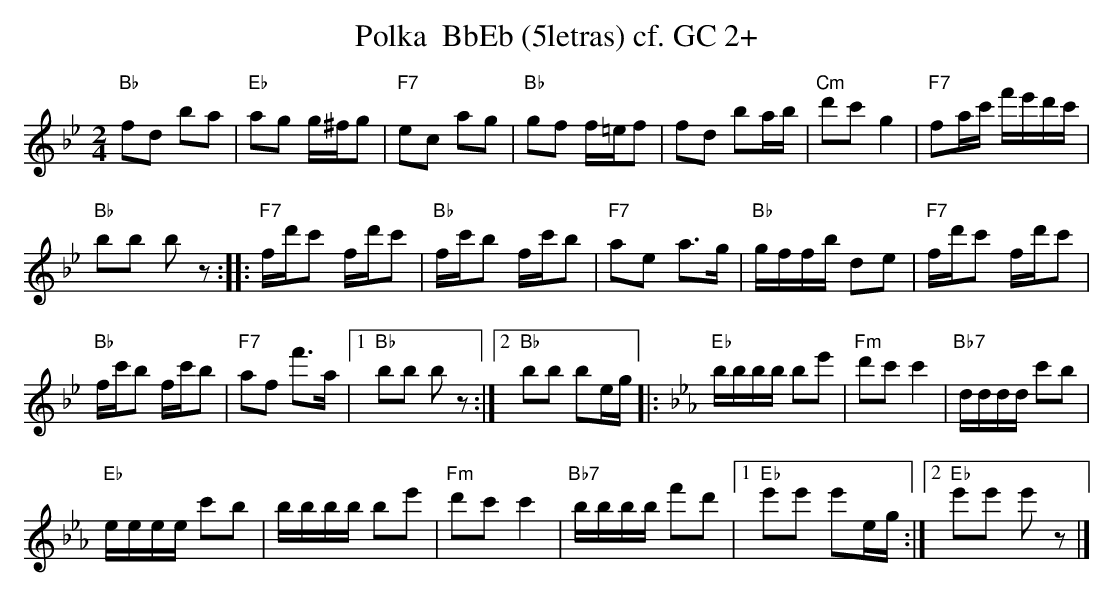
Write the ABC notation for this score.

X:1
T:Polka  BbEb (5letras) cf. GC 2+
M:2/4
L:1/16
K:Bbmaj%%MIDI gchordon
"Bb"f2d2 b2a2 | "Eb"a2g2 g^fg2 | "F7"e2c2 a2g2 | "Bb"g2f2 f=ef2 | f2d2 b2ab | "Cm"d'2c'2g4 | "F7"f2ac' f'e'd'c' |
"Bb"b2b2 b2z2 :: "F7"fd'c'2 fd'c'2 | "Bb"fc'b2 fc'b2 | "F7"a2e2 a3g | "Bb"gffb d2e2 | "F7"fd'c'2 fd'c'2 |
"Bb"fc'b2 fc'b2 | "F7"a2f2 f'3a |1 "Bb"b2b2 b2z2 :|2 "Bb"b2b2 b2eg |: [K:Ebmaj] "Eb"bbbb b2e'2 | "Fm"d'2c'2c'4 | "Bb7"dddd c'2b2 |
"Eb"eeee c'2b2 | bbbb b2e'2 | "Fm"d'2c'2c'4 | "Bb7"bbbb f'2d'2 |1 "Eb"e'2e'2 e'2eg :|2 "Eb"e'2e'2 e'2z2 |]
